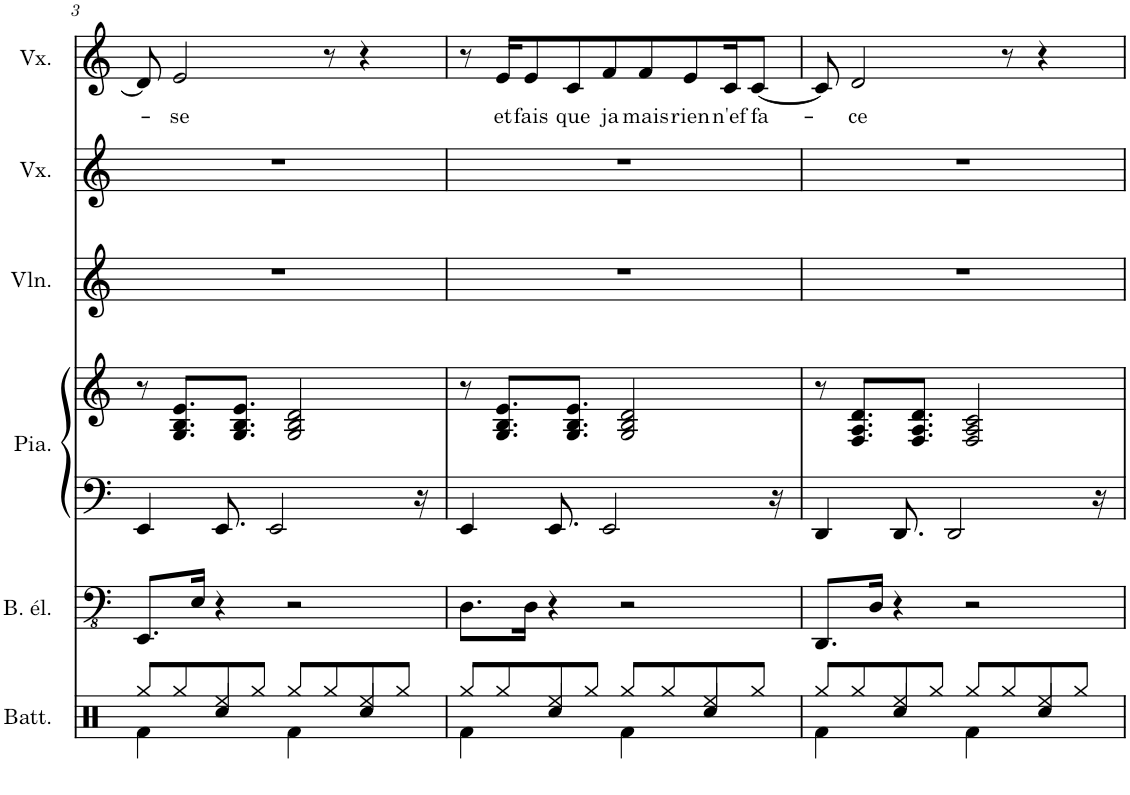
**kern	**kern	**kern	**kern	**kern	**kern	**kern	**text
*part6	*part5	*part4	*part4	*part3	*part2	*part1	*part1
*staff7	*staff6	*staff5	*staff4	*staff3	*staff2	*staff1	*staff1
*I"Batterie	*I"Basse électrique	*I"Piano	*	*I"Violon	*I"Voix	*I"Voix	*
*I'Batt.	*I'B. él.	*I'Pia.	*	*I'Vln.	*I'Vx.	*I'Vx.	*
!!LO:PB:g=z
*clefX	*clefFv4	*clefF4	*clefG2	*clefG2	*clefG2	*clefG2	*
*	*	*	*	*Trd4c7	*	*	*
*k[]	*k[]	*k[]	*k[]	*k[]	*k[]	*k[]	*
*M4/4	*M4/4	*M4/4	*M4/4	*M4/4	*M4/4	*M4/4	*
=3	=3	=3	=3	=3	=3	=3	=3
*^	*	*	*	*	*	*	*
4Rf\	8Rgg/L	8.EEE/L	4EE/	8r	1r	1r	8d/]	.
!	!	!	!	!	!	!	!	!LO:LY:b
.	8Rgg/	.	.	8.G/ 8.B/ 8.e/L	.	.	2e/	-se
.	.	16EE/Jk	.	.	.	.	.	.
4Rcc/	8Ree/	4r	8.EE/	.	.	.	.	.
.	.	.	.	8.G/ 8.B/ 8.e/J	.	.	.	.
.	8Rgg/J	.	.	.	.	.	.	.
.	.	.	2EE/	.	.	.	.	.
4Rf\	8Rgg/L	2r	.	2G/ 2B/ 2d/	.	.	.	.
.	8Rgg/	.	.	.	.	.	8r	.
4Rcc/	8Ree/	.	.	.	.	.	4r	.
.	8Rgg/J	.	.	.	.	.	.	.
.	.	.	16r	.	.	.	.	.
=4	=4	=4	=4	=4	=4	=4	=4	=4
4Rf\	8Rgg/L	8.DD\L	4EE/	8r	1r	1r	8r	.
!	!	!	!	!	!	!	!	!LO:LY:b
.	8Rgg/	.	.	8.G/ 8.B/ 8.e/L	.	.	16e/KL	et
!	!	!	!	!	!	!	!	!LO:LY:b
.	.	16DD\Jk	.	.	.	.	8e/	fais
4Rcc/	8Ree/	4r	8.EE/	.	.	.	.	.
!	!	!	!	!	!	!	!	!LO:LY:b
.	.	.	.	8.G/ 8.B/ 8.e/J	.	.	8c/	que
.	8Rgg/J	.	.	.	.	.	.	.
!	!	!	!	!	!	!	!	!LO:LY:b
.	.	.	2EE/	.	.	.	8f/	ja-
4Rf\	8Rgg/L	2r	.	2G/ 2B/ 2d/	.	.	.	.
!	!	!	!	!	!	!	!	!LO:LY:b
.	.	.	.	.	.	.	8f/	-mais
.	8Rgg/	.	.	.	.	.	.	.
!	!	!	!	!	!	!	!	!LO:LY:b
.	.	.	.	.	.	.	8e/	rien
4Rcc/	8Ree/	.	.	.	.	.	.	.
!	!	!	!	!	!	!	!	!LO:LY:b
.	.	.	.	.	.	.	16c/K	n'ef-
!	!	!	!	!	!	!	!	!LO:LY:b
.	8Rgg/J	.	.	.	.	.	[8c/J	-fa-
.	.	.	16r	.	.	.	.	.
=5	=5	=5	=5	=5	=5	=5	=5	=5
4Rf\	8Rgg/L	8.DDD/L	4DD/	8r	1r	1r	8c/]	.
!	!	!	!	!	!	!	!	!LO:LY:b
.	8Rgg/	.	.	8.F/ 8.A/ 8.d/L	.	.	2d/	-ce
.	.	16DD/Jk	.	.	.	.	.	.
4Rcc/	8Ree/	4r	8.DD/	.	.	.	.	.
.	.	.	.	8.F/ 8.A/ 8.d/J	.	.	.	.
.	8Rgg/J	.	.	.	.	.	.	.
.	.	.	2DD/	.	.	.	.	.
4Rf\	8Rgg/L	2r	.	2F/ 2A/ 2c/	.	.	.	.
.	8Rgg/	.	.	.	.	.	8r	.
4Rcc/	8Ree/	.	.	.	.	.	4r	.
.	8Rgg/J	.	.	.	.	.	.	.
.	.	.	16r	.	.	.	.	.
*v	*v	*	*	*	*	*	*	*
=	=	=	=	=	=	=	=
*-	*-	*-	*-	*-	*-	*-	*-
